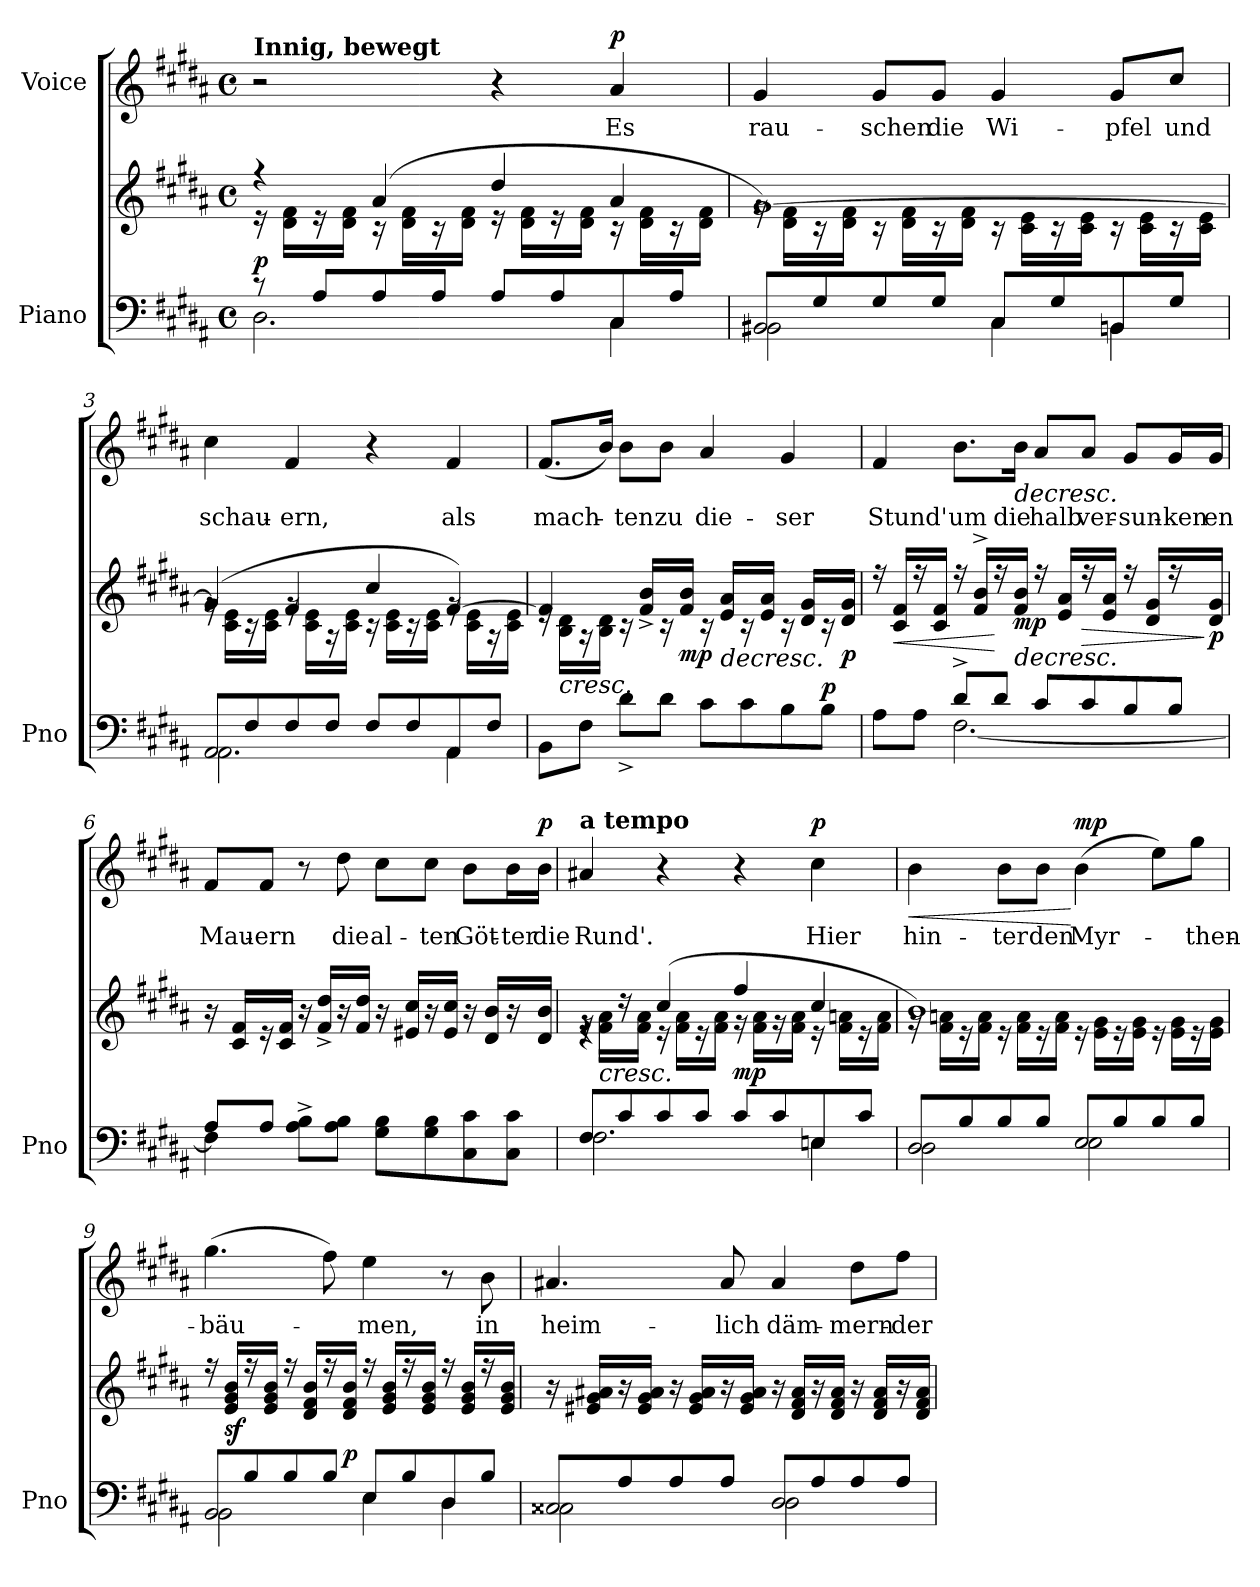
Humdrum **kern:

**kern	**kern	**dynam	**kern	**text	**dynam
*part2	*part2	*part2	*part1	*part1	*part1
*staff3	*staff2	*staff2/3	*staff1	*staff1	*staff1
*I"Piano	*	*	*I"Voice	*	*
*I'Pno	*	*	*	*	*
*clefF4	*clefG2	*	*clefG2	*	*
*k[f#c#g#d#a#]	*k[f#c#g#d#a#]	*	*k[f#c#g#d#a#]	*	*
*M4/4	*M4/4	*	*M4/4	*	*
*met(c)	*met(c)	*	*met(c)	*	*
=1	=1	=1	=1	=1	=1
*^	*^	*	*	*	*
!	!	!	!	!	!LO:TX:a:B:t=Innig, bewegt	!	!
!	!	!	!	!LO:DY:a=2	!	!	!
8r	2.D#\	4r	16r	p	2r	.	.
.	.	.	16d#\ 16f#\LL	.	.	.	.
8A#/L	.	.	16r	.	.	.	.
.	.	.	16d#\ 16f#\JJ	.	.	.	.
8A#/	.	(>4a#/	16r	.	.	.	.
.	.	.	16d#\ 16f#\LL	.	.	.	.
8A#/J	.	.	16r	.	.	.	.
.	.	.	16d#\ 16f#\JJ	.	.	.	.
8A#/L	.	4dd#/	16r	.	4r	.	.
.	.	.	16d#\ 16f#\LL	.	.	.	.
8A#/	.	.	16r	.	.	.	.
.	.	.	16d#\ 16f#\JJ	.	.	.	.
!	!	!	!	!	!	!LO:LY:b	!LO:DY:a
8C#/	4C#\	4a#/	16r	.	4a#/	Es	p
.	.	.	16d#\ 16f#\LL	.	.	.	.
8A#/J	.	.	16r	.	.	.	.
.	.	.	16d#\ 16f#\JJ	.	.	.	.
=2	=2	=2	=2	=2	=2	=2	=2
!LO:N:head=open	!	!	!	!	!	!LO:LY:b	!
8BB#X/L	2BB#\	[1g#)	16rg	.	4g#/	rau-	.
.	.	.	16d#\ 16f#\LL	.	.	.	.
8G#/	.	.	16r	.	.	.	.
.	.	.	16d#\ 16f#\JJ	.	.	.	.
!	!	!	!	!	!	!LO:LY:b	!
8G#/	.	.	16r	.	8g#/L	-schen	.
.	.	.	16d#\ 16f#\LL	.	.	.	.
!	!	!	!	!	!	!LO:LY:b	!
8G#/J	.	.	16r	.	8g#/J	die	.
.	.	.	16d#\ 16f#\JJ	.	.	.	.
!	!	!	!	!	!	!LO:LY:b	!
8C#/L	4C#\	.	16r	.	4g#/	Wi-	.
.	.	.	16c#\ 16e\LL	.	.	.	.
8G#/	.	.	16r	.	.	.	.
.	.	.	16c#\ 16e\JJ	.	.	.	.
!	!	!	!	!	!	!LO:LY:b	!
8BBn/	4BB\	.	16r	.	8g#/L	-pfel	.
.	.	.	16c#\ 16e\LL	.	.	.	.
!	!	!	!	!	!	!LO:LY:b	!
8G#/J	.	.	16r	.	8cc#/J	und	.
.	.	.	16c#\ 16e\JJ	.	.	.	.
!!LO:LB:g=z
=3	=3	=3	=3	=3	=3	=3	=3
!LO:N:head=open	!	!	!	!	!	!LO:LY:b	!
8AA#/L	2.AA#\	(>4g#/]	16rg	.	4cc#\	schau-	.
.	.	.	16c#\ 16e\LL	.	.	.	.
8F#/	.	.	16r	.	.	.	.
.	.	.	16c#\ 16e\JJ	.	.	.	.
!	!	!	!	!	!	!LO:LY:b	!
8F#/	.	4f#/	16rg	.	4f#/	-ern,	.
.	.	.	16c#\ 16e\LL	.	.	.	.
8F#/J	.	.	16r	.	.	.	.
.	.	.	16c#\ 16e\JJ	.	.	.	.
8F#/L	.	4cc#/	16r	.	4r	.	.
.	.	.	16c#\ 16e\LL	.	.	.	.
8F#/	.	.	16r	.	.	.	.
.	.	.	16c#\ 16e\JJ	.	.	.	.
!	!	!	!	!	!	!LO:LY:b	!
8AA#/	4AA#\	[4f#/)	16rg	.	4f#/	als	.
.	.	.	16c#\ 16e\LL	.	.	.	.
8F#/J	.	.	16r	.	.	.	.
.	.	.	16c#\ 16e\JJ	.	.	.	.
=4	=4	=4	=4	=4	=4	=4	=4
!	!	!	!	!	!	!LO:LY:b	!
1ryy	8BB\L	4f#/]	16re	.	(<8.f#/L	mach-	.
!	!	!	!	!LO:HP:b	!	!	!
.	.	.	16B\ 16d#\LL	<	.	.	.
.	8F#\J	.	16r	.	.	.	.
.	.	.	16B\ 16d#\JJ	.	16b/Jk)	.	.
!	!	!	!	!	!	!LO:LY:b	!
.	8d#^\L	16rc	4rgyy	.	8b\L	-ten	.
.	.	16f#/^ 16b/^LL	.	.	.	.	.
!	!	!	!	!	!	!LO:LY:b	!
.	8d#\J	16rc	.	.	8b\J	zu	.
!	!	!	!	!LO:DY:b	!	!	!
.	.	16f#/ 16b/JJ	.	mp	.	.	.
!	!	!	!	!	!	!LO:LY:b	!
.	8c#\L	16rc	2rgyy	.	4a#/	die-	.
!	!	!	!	!LO:HP:b	!	!	!
.	.	16e/ 16a#/LL	.	>	.	.	.
.	8c#\	16rc	.	.	.	.	.
.	.	16e/ 16a#/JJ	.	.	.	.	.
!	!	!	!	!	!	!LO:LY:b	!
.	8B\	16rc	.	.	4g#/	-ser	.
.	.	16d#/ 16g#/LL	.	.	.	.	.
!	!	!	!	!LO:DY:a=2	!	!	!
.	8B\J	16rc	.	p	.	.	.
!	!	!	!	!LO:DY:n=1:b	!	!	!
.	.	16d#/ 16g#/JJ	.	] p	.	.	.
=5	=5	=5	=5	=5	=5	=5	=5
!	!	!	!	!	!	!LO:LY:b	!
4rAyy	8A#\L	16r	1rgyy	.	4f#/	Stund'	.
!	!	!	!	!LO:HP:b	!	!	!
.	.	16c#/ 16f#/LL	.	<	.	.	.
.	8A#\J	16r	.	.	.	.	.
.	.	16c#/ 16f#/JJ	.	.	.	.	.
!	!	!	!	!	!	!LO:LY:b	!
8d#^/L	[2.F#\	16r	.	.	8.b\L	um	.
.	.	16f#/^ 16b/^LL	.	.	.	.	.
8d#/J	.	16r	.	[	.	.	.
*	*	*	*	*	*MM68	*	*
!	!	!	!	!LO:HP:b	!	!LO:LY:b	!LO:HP:b
!	!	!	!	!LO:DY:n=1:b	!	!	!
.	.	16f#/ 16b/JJ	.	> mp	16b\Jk	die	>
!	!	!	!	!	!	!LO:LY:b	!
8c#/L	.	16r	.	.	8a#/L	halb	.
.	.	16e/ 16a#/LL	.	.	.	.	.
!	!	!	!	!LO:HP:b	!	!LO:LY:b	!
8c#/	.	16r	.	>	8a#/J	ver-	.
.	.	16e/ 16a#/JJ	.	.	.	.	.
!	!	!	!	!	!	!LO:LY:b	!
8B/	.	16r	.	.	8g#/L	-sun-	.
.	.	16d#/ 16g#/LL	.	.	.	.	.
*	*	*	*	*	*MM66	*	*
!	!	!	!	!	!	!LO:LY:b	!
8B/J	.	16r	.	.	16g#/L	-ken	.
!	!	!	!	!LO:DY:n=2:b	!	!LO:LY:b	!
.	.	16d#/ 16g#/JJ	.	] p	16g#/JJ	en	.
!!LO:LB:g=z
=6	=6	=6	=6	=6	=6	=6	=6
*	*	*	*	*	*MM64	*	*
!	!	!	!	!	!	!LO:LY:b	!
8A#/L	4F#\]	16r	1rgyy	.	8f#/L	Mau-	.
.	.	16c#/ 16f#/LL	.	.	.	.	.
!	!	!	!	!	!	!LO:LY:b	!
8A#/J	.	16r	.	.	8f#/J	-ern	.
.	.	16c#/ 16f#/JJ	.	.	.	.	.
4rAyy	8A#\^ 8B\^L	16r	.	.	8r	.	.
.	.	16f#/^ 16dd#/^LL	.	.	.	.	.
*	*	*	*	*	*MM62	*	*
!	!	!	!	!	!	!LO:LY:b	!
.	8A#\ 8B\J	16r	.	.	8dd#\	die	.
.	.	16f#/ 16dd#/JJ	.	.	.	.	.
!	!	!	!	!	!	!LO:LY:b	!
2rAyy	8G#\ 8B\L	16r	.	.	8cc#\L	al-	.
.	.	16e#X/ 16cc#/LL	.	.	.	.	.
!	!	!	!	!	!	!LO:LY:b	!
.	8G#\ 8B\	16r	.	.	8cc#\J	-ten	.
.	.	16e#/ 16cc#/JJ	.	.	.	.	.
!	!	!	!	!	!	!LO:LY:b	!
.	8C#\ 8c#\	16r	.	.	8b\L	Göt-	.
.	.	16d#/ 16b/LL	.	.	.	.	.
!	!	!	!	!	!	!LO:LY:b	!
.	8C#\ 8c#\J	16r	.	.	16b\L	-ter	.
!	!	!	!	!	!	!LO:LY:b	!LO:DY:a
.	.	16d#/ 16b/JJ	.	.	16b\JJ	die	p
*v	*v	*	*	*	*	*	*
*	*v	*v	*	*	*	*
.	.	[	.	.	]
=7	=7	=7	=7	=7	=7
!	!	!	!LO:TX:a:B:t=a tempo	!	!
!LO:N:head=open	!	!	!	!LO:LY:b	!
*^	*^	*	*	*	*
8F#/L	2.F#\	4re	16r	.	4a#X/	Rund'.	.
!	!	!	!	!LO:HP:b	!	!	!
.	.	.	16f#\ 16a#\LL	<	.	.	.
8c#/	.	.	16rdd	.	.	.	.
.	.	.	16f#\ 16a#\JJ	.	.	.	.
8c#/	.	(>4cc#/	16r	.	4r	.	.
.	.	.	16f#\ 16a#\LL	.	.	.	.
8c#/J	.	.	16r	.	.	.	.
.	.	.	16f#\ 16a#\JJ	.	.	.	.
!	!	!	!	!LO:DY:a=2	!	!	!
8c#/L	.	4ff#/	16r	mp	4r	.	.
.	.	.	16f#\ 16a#\LL	]	.	.	.
8c#/	.	.	16r	.	.	.	.
.	.	.	16f#\ 16a#\JJ	.	.	.	.
!	!	!	!	!	!	!LO:LY:b	!LO:DY:a
8En/	4E\	4cc#/	16r	.	4cc#\	Hier	p
.	.	.	16f#\ 16an\LL	.	.	.	.
8c#/J	.	.	16r	.	.	.	.
.	.	.	16f#\ 16a\JJ	.	.	.	.
=8	=8	=8	=8	=8	=8	=8	=8
!LO:N:head=open	!	!	!	!	!	!LO:LY:b	!LO:HP:b
8D#/L	2D#\	1b)	16rg	.	4b\	hin-	<
.	.	.	16f#\ 16an\LL	.	.	.	.
8B/	.	.	16r	.	.	.	.
.	.	.	16f#\ 16a\JJ	.	.	.	.
!	!	!	!	!	!	!LO:LY:b	!
8B/	.	.	16r	.	8b\L	-ter	.
.	.	.	16f#\ 16a\LL	.	.	.	.
!	!	!	!	!	!	!LO:LY:b	!
8B/J	.	.	16r	.	8b\J	den	.
.	.	.	16f#\ 16a\JJ	.	.	.	.
!LO:N:head=open	!	!	!	!	!	!LO:LY:b	!LO:DY:n=1:a
8E/L	2E\	.	16r	.	(>4b\	Myr-	[ mp
.	.	.	16e\ 16g#\LL	.	.	.	.
8B/	.	.	16r	.	.	.	.
.	.	.	16e\ 16g#\JJ	.	.	.	.
8B/	.	.	16r	.	8ee\L)	.	.
.	.	.	16e\ 16g#\LL	.	.	.	.
!	!	!	!	!	!	!LO:LY:b	!
8B/J	.	.	16r	.	8gg#\J	-then-	.
.	.	.	16e\ 16g#\JJ	.	.	.	.
!!LO:LB:g=z
=9	=9	=9	=9	=9	=9	=9	=9
!LO:N:head=open	!	!	!	!	!	!LO:LY:b	!
8BB/L	2BB\	16r	1rFyy	.	(>4.gg#\	-bäu-	.
!	!	!	!	!LO:DY:b	!	!	!
.	.	16e/ 16g#/ 16b/LL	.	sf	.	.	.
8B/	.	16r	.	.	.	.	.
.	.	16e/ 16g#/ 16b/JJ	.	.	.	.	.
8B/	.	16r	.	.	.	.	.
.	.	16d#/ 16f#/ 16b/LL	.	.	.	.	.
8B/J	.	16r	.	.	8ff#\)	.	.
!	!	!	!	!LO:DY:b	!	!	!
.	.	16d#/ 16f#/ 16b/JJ	.	p	.	.	.
!	!	!	!	!	!	!LO:LY:b	!
8E/L	4E\	16r	.	[	4ee\	-men,	.
.	.	16e/ 16g#/ 16b/LL	.	.	.	.	.
8B/	.	16r	.	.	.	.	.
.	.	16e/ 16g#/ 16b/JJ	.	.	.	.	.
8D#/	4D#\	16r	.	.	8r	.	.
.	.	16e/ 16g#/ 16b/LL	.	.	.	.	.
!	!	!	!	!	!	!LO:LY:b	!
8B/J	.	16r	.	.	8b\	in	.
.	.	16e/ 16g#/ 16b/JJ	.	.	.	.	.
*	*	*v	*v	*	*	*	*
=10	=10	=10	=10	=10	=10	=10
!LO:N:head=open	!	!	!	!	!LO:LY:b	!
8C##X/L	2C##\	16r	.	4.a#X/	heim-	.
.	.	16e#X/ 16g#/ 16a#X/LL	.	.	.	.
8A#/	.	16r	.	.	.	.
.	.	16e#/ 16g#/ 16a#/JJ	.	.	.	.
8A#/	.	16r	.	.	.	.
.	.	16e#/ 16g#/ 16a#/LL	.	.	.	.
!	!	!	!	!	!LO:LY:b	!
8A#/J	.	16r	.	8a#/	-lich	.
.	.	16e#/ 16g#/ 16a#/JJ	.	.	.	.
!LO:N:head=open	!	!	!	!	!LO:LY:b	!
8D#/L	2D#\	16r	.	4a#/	däm-	.
.	.	16d#/ 16f#/ 16a#/LL	.	.	.	.
8A#/	.	16r	.	.	.	.
.	.	16d#/ 16f#/ 16a#/JJ	.	.	.	.
!	!	!	!	!	!LO:LY:b	!
8A#/	.	16r	.	8dd#\L	-mern-	.
.	.	16d#/ 16f#/ 16a#/LL	.	.	.	.
!	!	!	!	!	!LO:LY:b	!
8A#/J	.	16r	.	8ff#\J	-der	.
.	.	16d#/ 16f#/ 16a#/JJ	.	.	.	.
*v	*v	*	*	*	*	*
=	=	=	=	=	=
*-	*-	*-	*-	*-	*-
